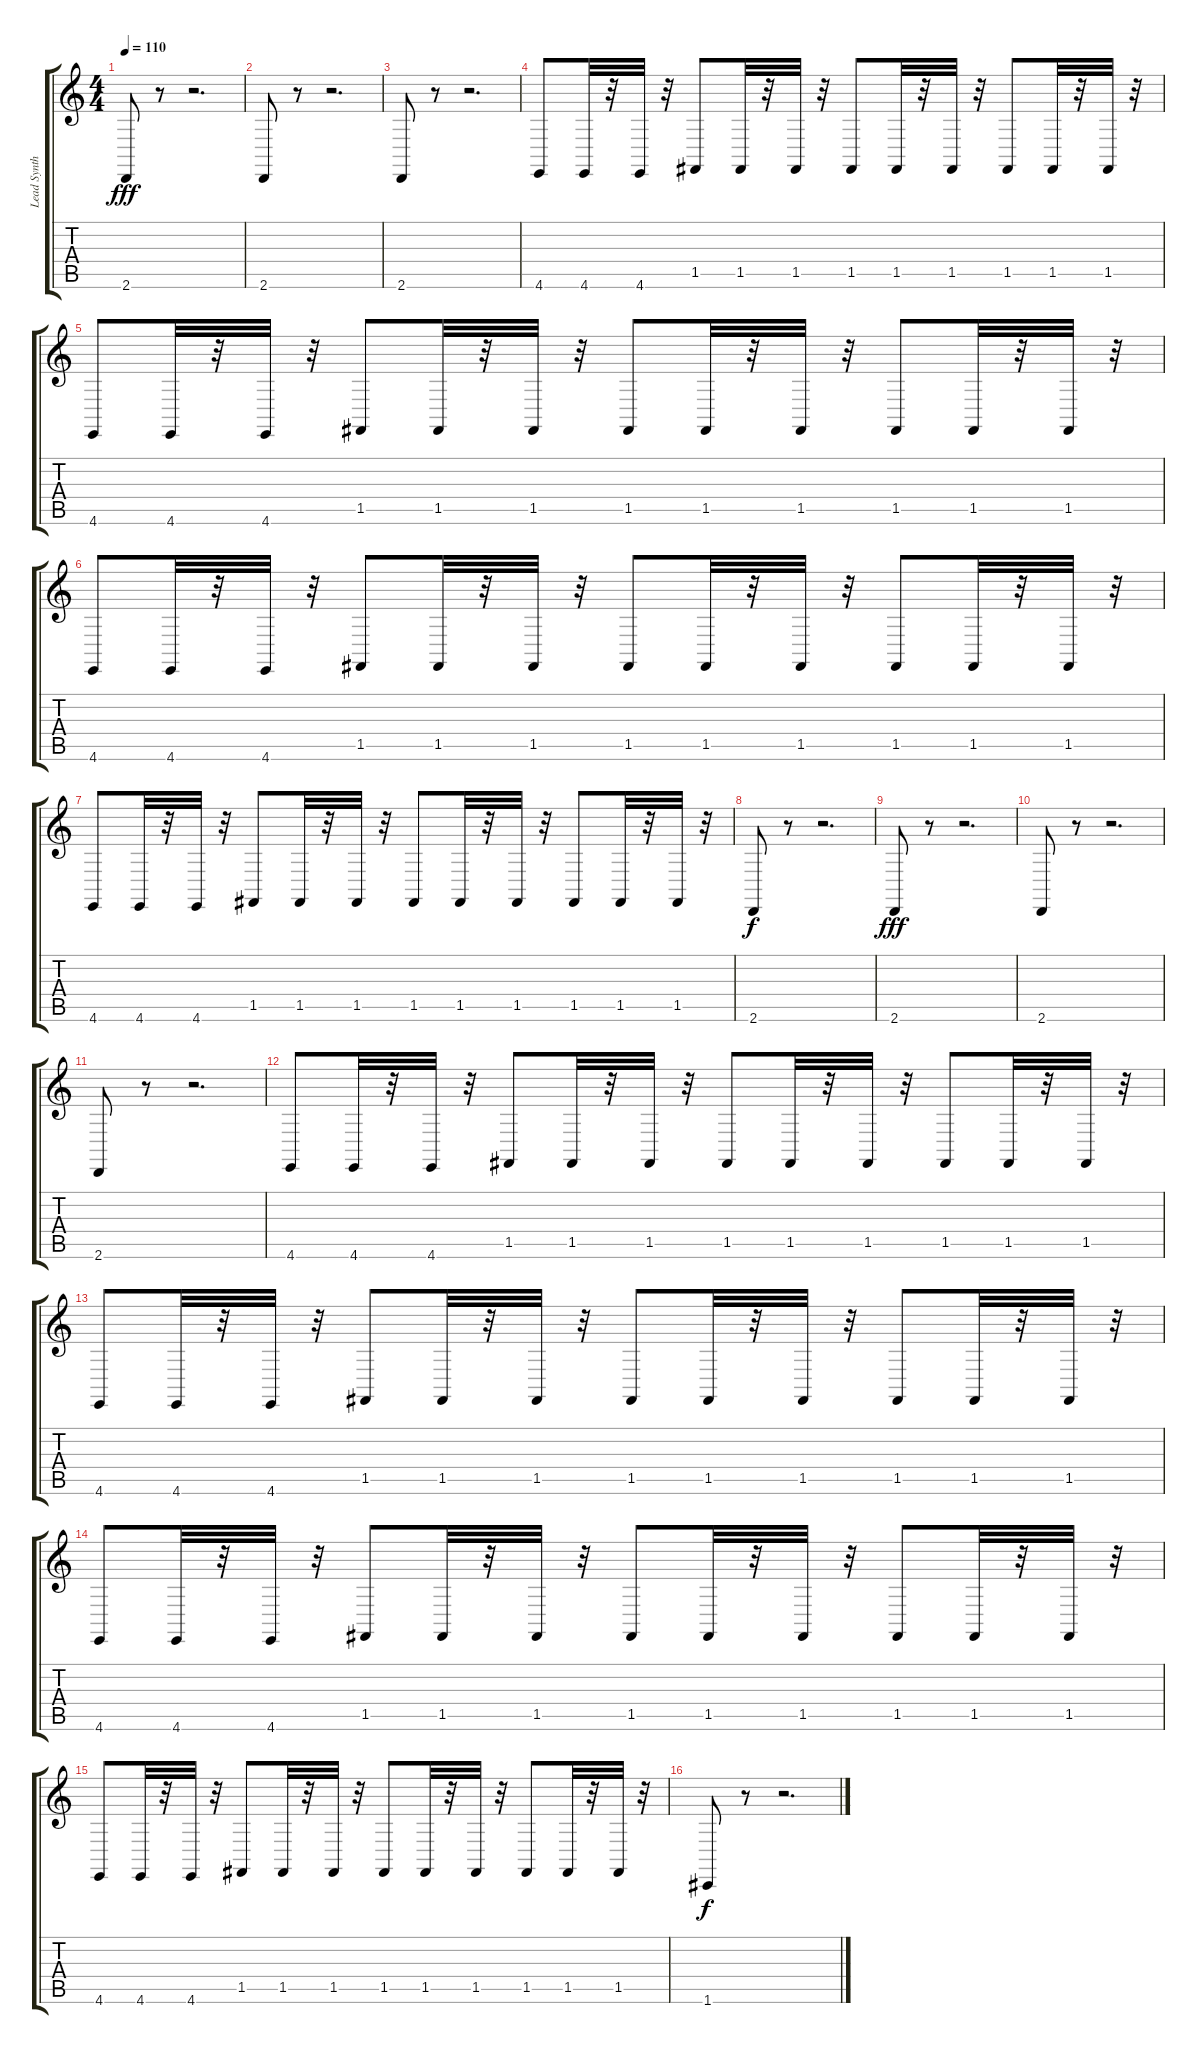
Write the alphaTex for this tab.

\track ("Lead Synth" "Lead Synth") {instrument lead2sawtooth}
\staff {score tabs}
\tuning (Ab4 G3 Eb3 Bb2 F2 C2) {hide}
\ts (4 4)
\tempo 110
\clef g2
\ks c
2.6.8{dy fff} r.8 r.2{d} |
2.6.8 r.8 r.2{d} |
2.6.8 r.8 r.2{d} |
4.6.8 4.6.32 r.32 4.6.32 r.32 1.5.8 1.5.32 r.32 1.5.32 r.32 1.5.8 1.5.32 r.32 1.5.32 r.32 1.5.8 1.5.32 r.32 1.5.32 r.32 |
4.6.8 4.6.32 r.32 4.6.32 r.32 1.5.8 1.5.32 r.32 1.5.32 r.32 1.5.8 1.5.32 r.32 1.5.32 r.32 1.5.8 1.5.32 r.32 1.5.32 r.32 |
4.6.8 4.6.32 r.32 4.6.32 r.32 1.5.8 1.5.32 r.32 1.5.32 r.32 1.5.8 1.5.32 r.32 1.5.32 r.32 1.5.8 1.5.32 r.32 1.5.32 r.32 |
4.6.8 4.6.32 r.32 4.6.32 r.32 1.5.8 1.5.32 r.32 1.5.32 r.32 1.5.8 1.5.32 r.32 1.5.32 r.32 1.5.8 1.5.32 r.32 1.5.32 r.32 |
2.6.8{dy f} r.8 r.2{d} |
2.6.8{dy fff} r.8 r.2{d} |
2.6.8 r.8 r.2{d} |
2.6.8 r.8 r.2{d} |
4.6.8 4.6.32 r.32 4.6.32 r.32 1.5.8 1.5.32 r.32 1.5.32 r.32 1.5.8 1.5.32 r.32 1.5.32 r.32 1.5.8 1.5.32 r.32 1.5.32 r.32 |
4.6.8 4.6.32 r.32 4.6.32 r.32 1.5.8 1.5.32 r.32 1.5.32 r.32 1.5.8 1.5.32 r.32 1.5.32 r.32 1.5.8 1.5.32 r.32 1.5.32 r.32 |
4.6.8 4.6.32 r.32 4.6.32 r.32 1.5.8 1.5.32 r.32 1.5.32 r.32 1.5.8 1.5.32 r.32 1.5.32 r.32 1.5.8 1.5.32 r.32 1.5.32 r.32 |
4.6.8 4.6.32 r.32 4.6.32 r.32 1.5.8 1.5.32 r.32 1.5.32 r.32 1.5.8 1.5.32 r.32 1.5.32 r.32 1.5.8 1.5.32 r.32 1.5.32 r.32 |
1.6.8{dy f} r.8 r.2{d}
